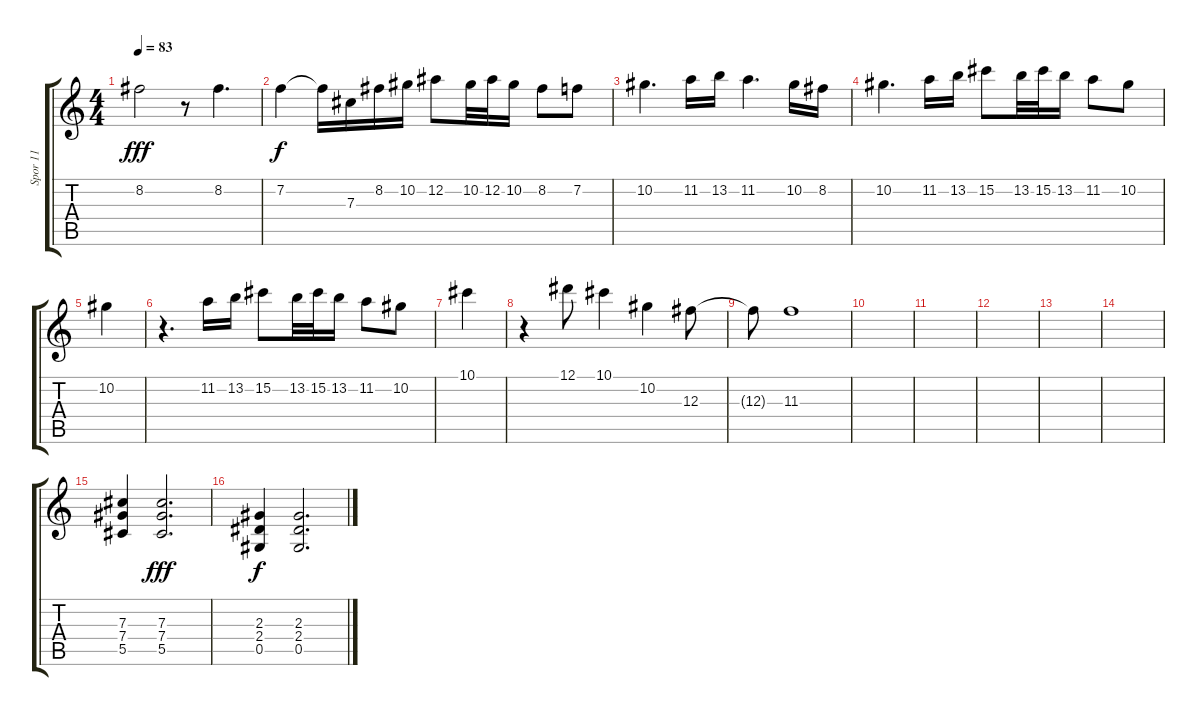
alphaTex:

\track ("Spor 11" "Spor 11") {instrument distortionguitar}
\staff {score tabs}
\tuning (Eb4 Bb3 Gb3 Db3 Ab2 Db2) {hide}
\ts (4 4)
\tempo 83
\clef g2
\ks c
8.2.2{dy fff} r.8 8.2.4{d} |
7.2.4{dy f} 7.2{t}.16 7.3.16 8.2.16 10.2.16 12.2.8 10.2.32 12.2.32 10.2.16 8.2.8 7.2.8 |
10.2.4{d} 11.2.16 13.2.16 11.2.4{d} 10.2.16 8.2.16 |
10.2.4{d} 11.2.16 13.2.16 15.2.8 13.2.32 15.2.32 13.2.16 11.2.8 10.2.8 |
10.2.4 |
r.4{d} 11.2.16 13.2.16 15.2.8 13.2.32 15.2.32 13.2.16 11.2.8 10.2.8 |
10.1.4 |
r.4 12.1.8 10.1.4 10.2.4 12.3.8 |
12.3{t}.8 11.3.1 |
|
|
|
|
|
(7.3 7.4 5.5).4 (7.3 7.4 5.5).2{d dy fff} |
(2.3 2.4 0.5).4{dy f} (2.3 2.4 0.5).2{d}
